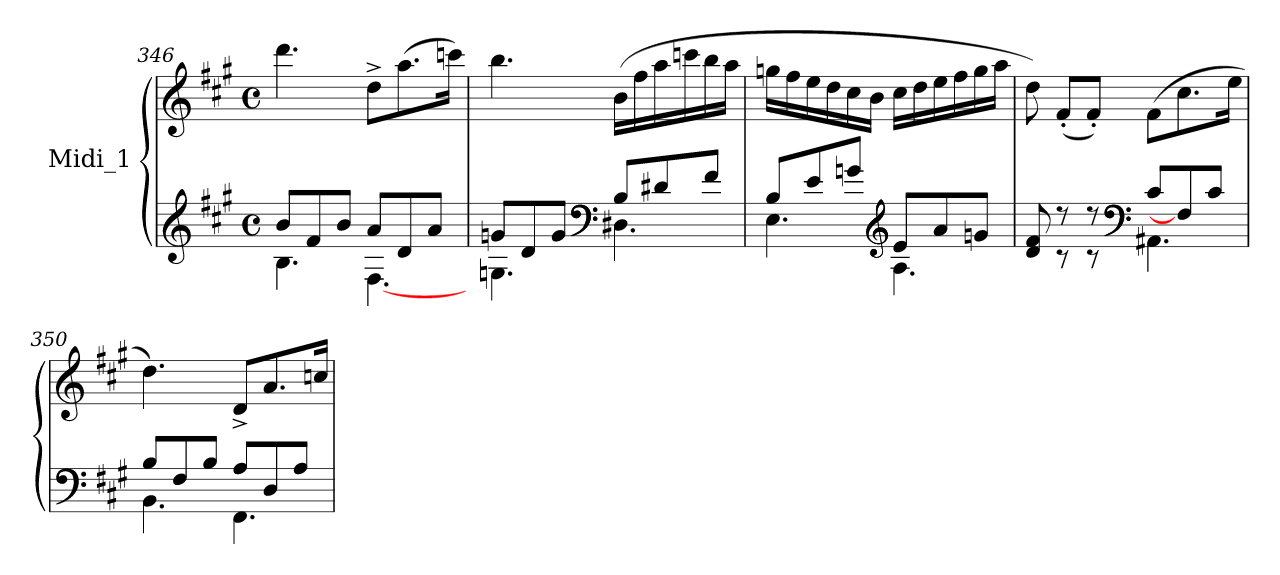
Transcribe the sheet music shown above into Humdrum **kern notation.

**kern	**kern
*part1	*part1
*staff2	*staff1
*I"Midi_1	*
*clefG2	*clefG2
*k[f#c#g#]	*k[f#c#g#]
*A:	*A:
*M4/4	*M4/4
*met(c)	*met(c)
=346	=346
*^	*
8b/L	4.B\	4.ddd\
8f#/	.	.
8b/J	.	.
8a/L	[4.F#\	8dd^\L
8d/	.	(>8.aa\
8a/J	.	.
.	.	16cccn\Jk)
!!LO:LB:g=z
=347	=347	=347
*	*	*MM85
8gn/L	4.Gni\	4.bb\
8d/	.	.
8g/J	.	.
*clefF4	*	*
8B/L	4.D#X\	(>16b\LL
.	.	16ff#\
8d#X/	.	16aa\
.	.	16cccn\
8f#/J	.	16bb\
.	.	16aa\JJ
=348	=348	=348
8B/L	4.E\	16ggn\LL
.	.	16ff#\
8e/	.	16ee\
.	.	16dd\
8gn/J	.	16cc#i\
.	.	16b\JJ
*clefG2	*	*
8e/L	4.A\	16cc#\LL
.	.	16dd\
8a/	.	16ee\
.	.	16ff#\
8gni/J	.	16gg\
.	.	16aa\JJ
=349	=349	=349
8d/ 8f#/	8ryy	8dd\)
8r	8r	(8f#'/L
8r	8r	8f#'/J)
*clefF4	*	*
8c#/L	4.AA#X\	(>8f#\L
8F#/]	.	8.cc#\
8c#/J	.	.
.	.	16ee\Jk
!!LO:PB:g=z
=350	=350	=350
8B/L	4.BB\	4.dd\)
8F#/	.	.
8B/J	.	.
8A/L	4.FF#\	(8d^/L
8D/	.	8.a/
8A/J	.	.
.	.	16ccn/Jk
*v	*v	*
=	=
*-	*-
